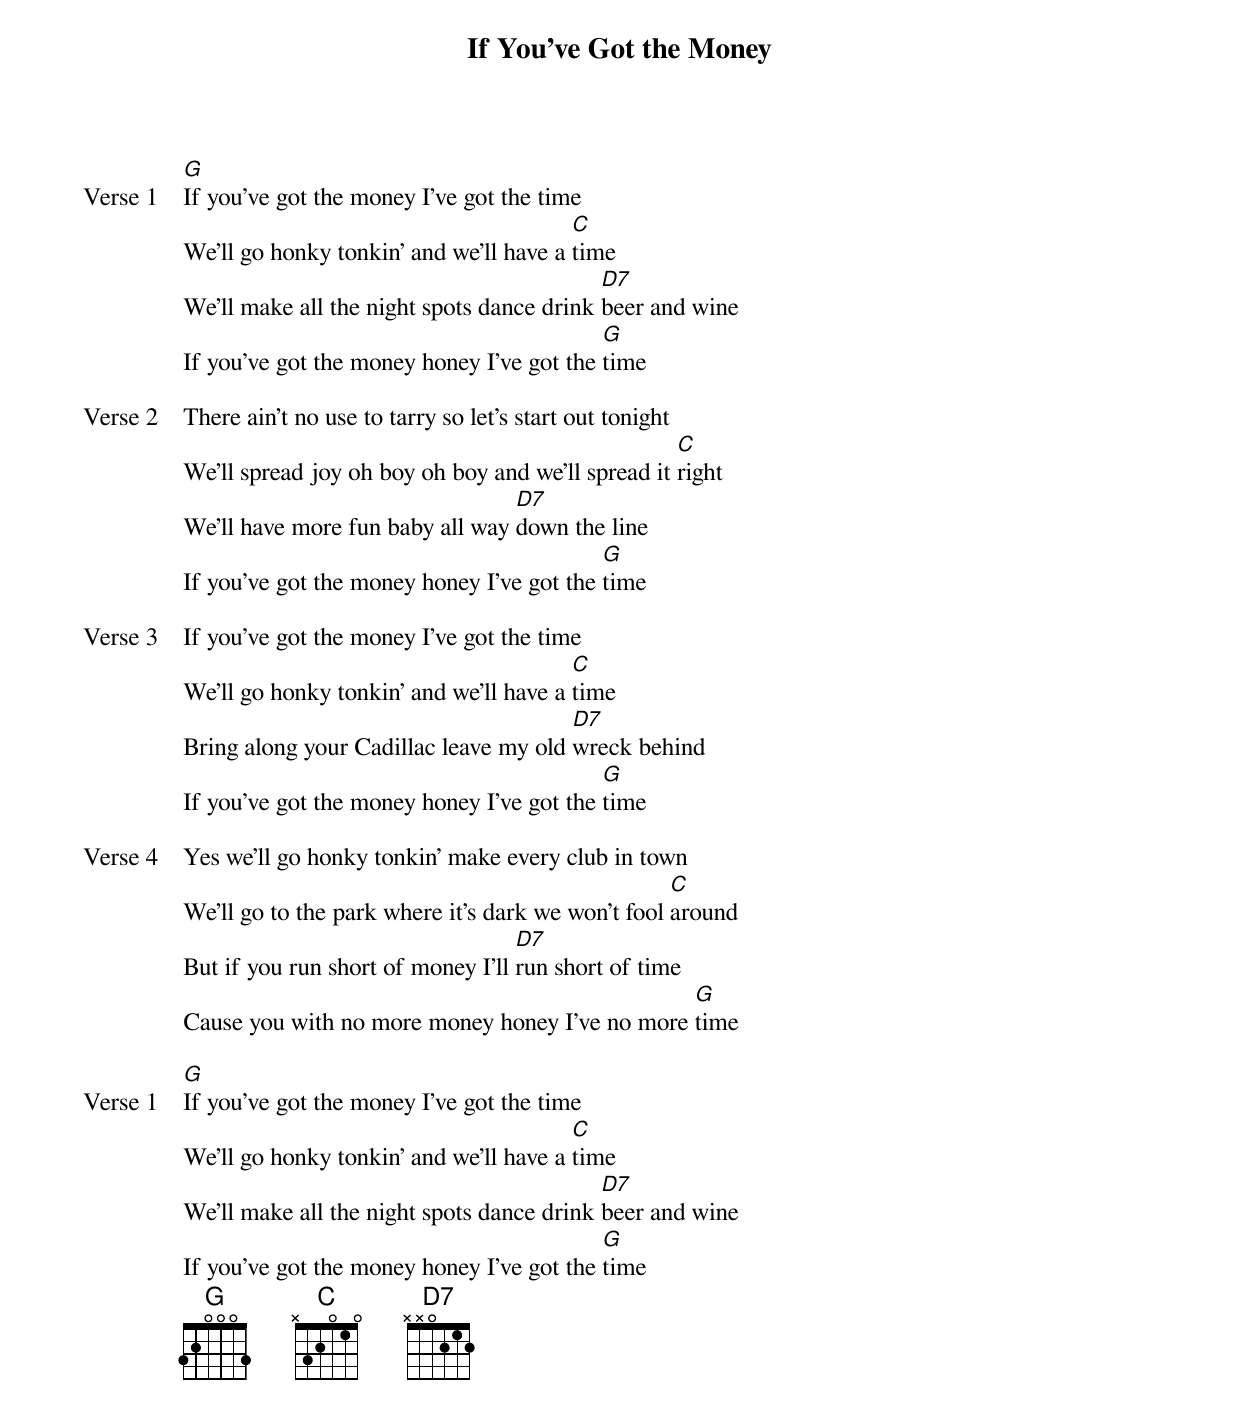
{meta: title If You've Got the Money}
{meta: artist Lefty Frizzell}
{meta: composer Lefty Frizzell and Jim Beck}
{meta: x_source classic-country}
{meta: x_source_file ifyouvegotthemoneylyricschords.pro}
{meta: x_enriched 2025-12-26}

{start_of_verse: Verse 1}
[G]If you've got the money I've got the time
We'll go honky tonkin' and we'll have a [C]time
We'll make all the night spots dance drink [D7]beer and wine
If you've got the money honey I've got the [G]time
{end_of_verse}

{start_of_verse: Verse 2}
There ain't no use to tarry so let's start out tonight
We'll spread joy oh boy oh boy and we'll spread it [C]right
We'll have more fun baby all way [D7]down the line
If you've got the money honey I've got the [G]time
{end_of_verse}

{start_of_verse: Verse 3}
If you've got the money I've got the time
We'll go honky tonkin' and we'll have a [C]time
Bring along your Cadillac leave my old [D7]wreck behind
If you've got the money honey I've got the [G]time
{end_of_verse}

{start_of_verse: Verse 4}
Yes we'll go honky tonkin' make every club in town
We'll go to the park where it's dark we won't fool [C]around
But if you run short of money I'll [D7]run short of time
Cause you with no more money honey I've no more [G]time
{end_of_verse}

{start_of_verse: Verse 1}
[G]If you've got the money I've got the time
We'll go honky tonkin' and we'll have a [C]time
We'll make all the night spots dance drink [D7]beer and wine
If you've got the money honey I've got the [G]time
{end_of_verse}
